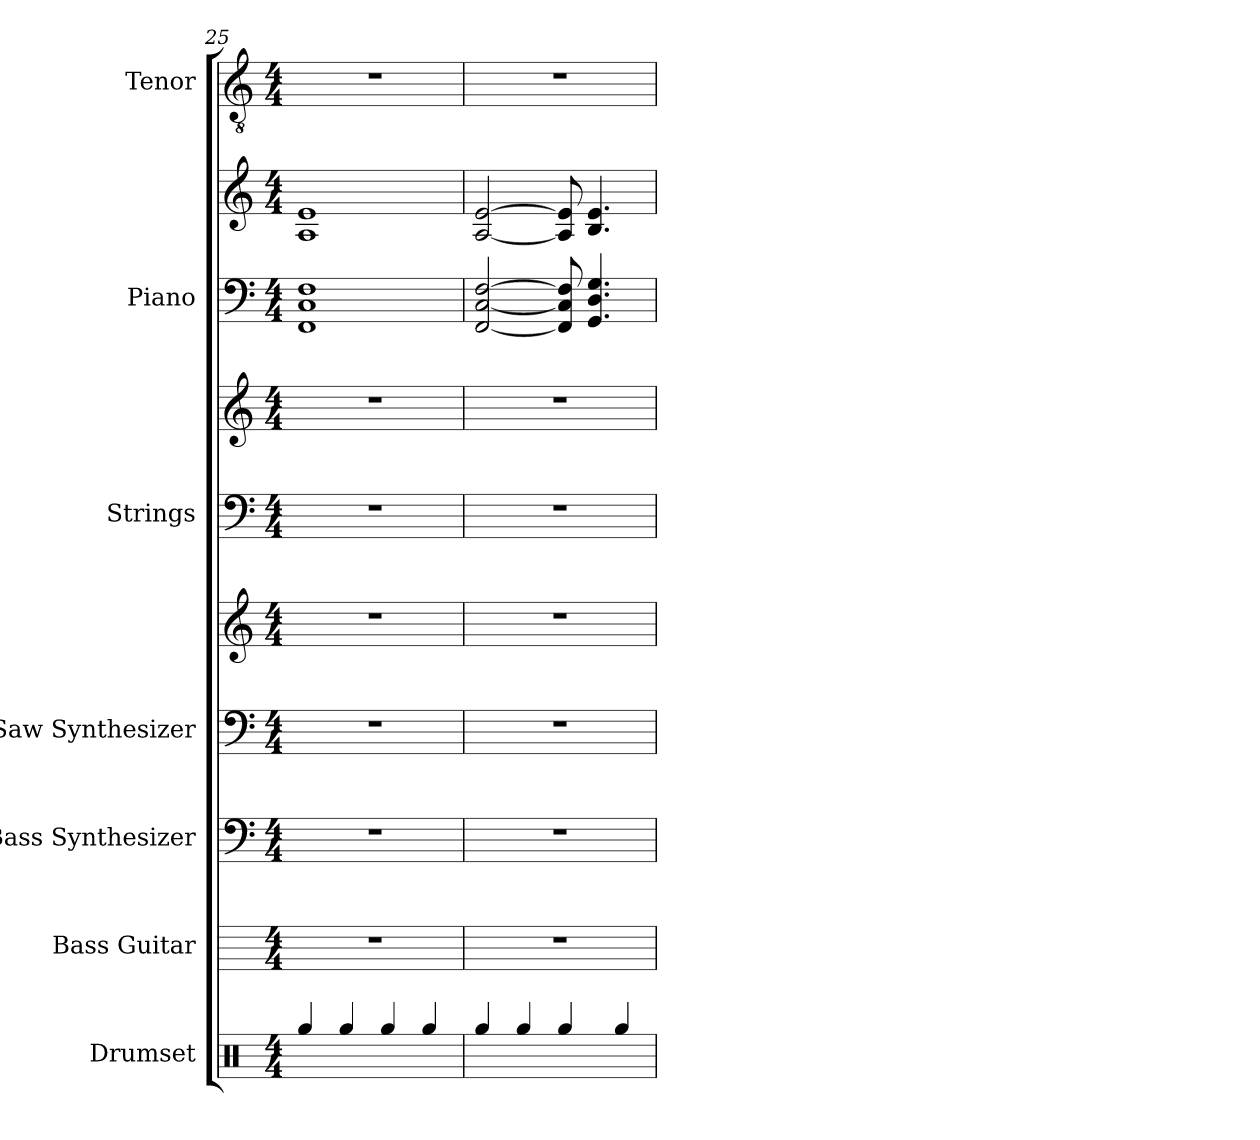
**kern	**kern	**kern	**kern	**kern	**kern	**kern	**kern	**kern	**kern
*part7	*part6	*part5	*part4	*part4	*part3	*part3	*part2	*part2	*part1
*staff10	*staff9	*staff8	*staff7	*staff6	*staff5	*staff4	*staff3	*staff2	*staff1
*I"Drumset	*I"Bass Guitar	*I"Bass Synthesizer	*I"Saw Synthesizer	*	*I"Strings	*	*I"Piano	*	*I"Tenor
*I'D. Set	*I'B. Guit.	*I'Synth.	*I'Synth.	*	*I'St.	*	*I'Pno.	*	*I'T.
!!LO:LB:g=z
*clefX	*	*clefF4	*clefF4	*clefG2	*clefF4	*clefG2	*clefF4	*clefG2	*clefGv2
*	*ITrd7c12	*	*	*	*	*	*	*	*
*k[]	*k[]	*k[]	*k[]	*k[]	*k[]	*k[]	*k[]	*k[]	*k[]
*M4/4	*M4/4	*M4/4	*M4/4	*M4/4	*M4/4	*M4/4	*M4/4	*M4/4	*M4/4
=25	=25	=25	=25	=25	=25	=25	=25	=25	=25
4Rgg/	1r	1r	1r	1r	1r	1r	1FF 1C 1F	1A 1e	1r
4Rgg/	.	.	.	.	.	.	.	.	.
4Rgg/	.	.	.	.	.	.	.	.	.
4Rgg/	.	.	.	.	.	.	.	.	.
=26	=26	=26	=26	=26	=26	=26	=26	=26	=26
4Rgg/	1r	1r	1r	1r	1r	1r	[2FF/ [2C/ [2F/	[2A/ [2e/	1r
4Rgg/	.	.	.	.	.	.	.	.	.
4Rgg/	.	.	.	.	.	.	8FF/] 8C/] 8F/]	8A/] 8e/]	.
.	.	.	.	.	.	.	4.GG/ 4.D/ 4.G/	4.B/ 4.e/	.
4Rgg/	.	.	.	.	.	.	.	.	.
=	=	=	=	=	=	=	=	=	=
*-	*-	*-	*-	*-	*-	*-	*-	*-	*-
